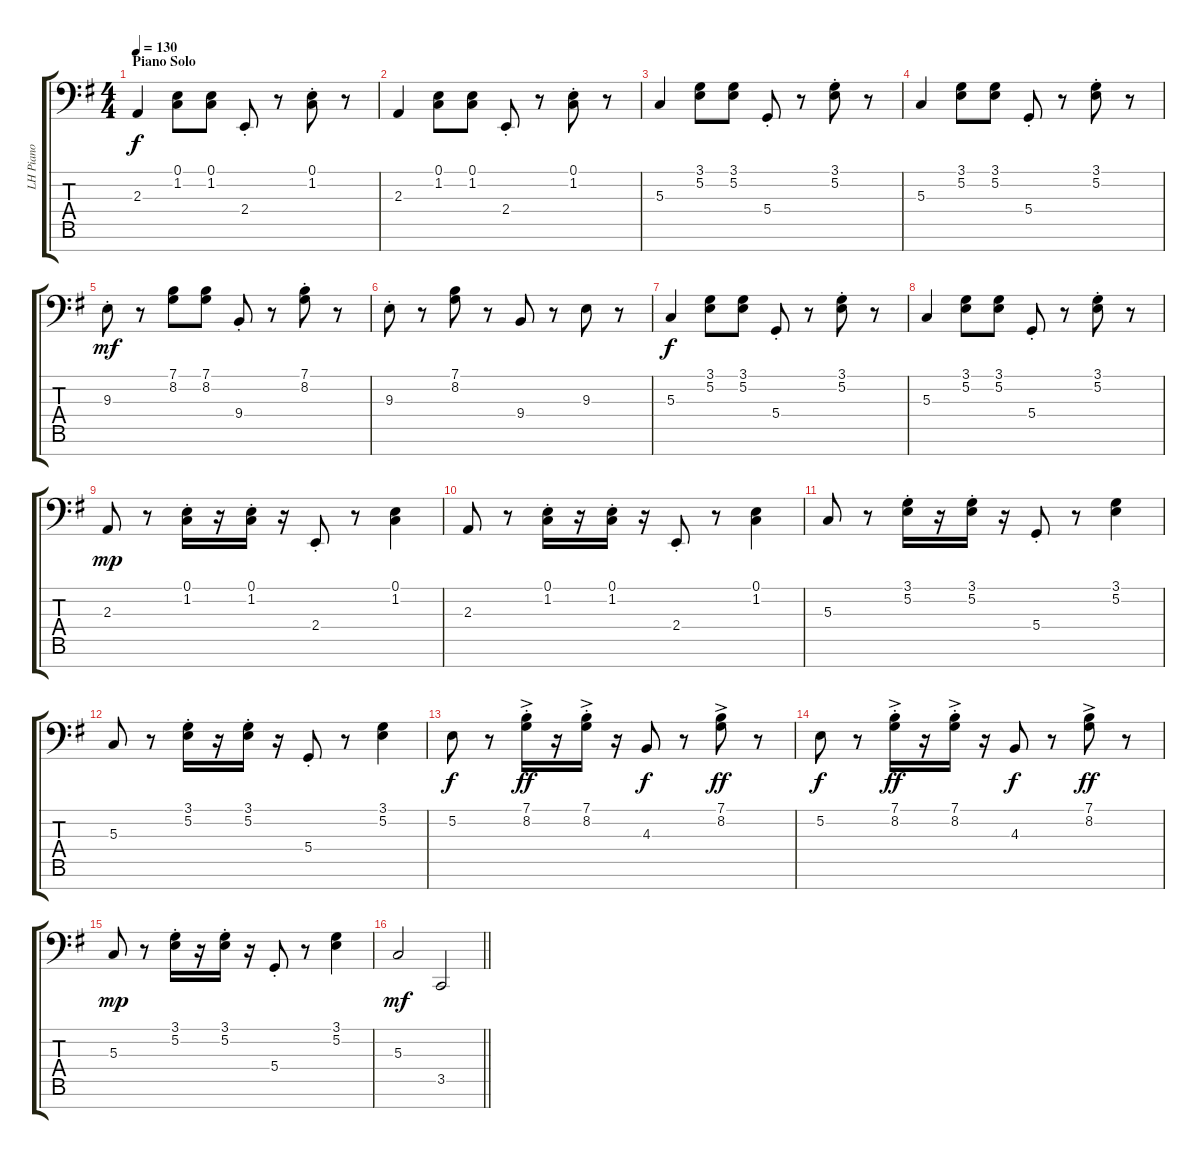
\track ("LH Piano" "LH Piano") {instrument acousticgrandpiano}
\staff {score tabs}
\tuning (E3 B2 G2 D2 A1 E1 A0) {hide}
\ts (4 4)
\section ("" "Piano Solo")
\tempo 130
\clef f4
\ks g
2.3.4{dy f} (0.1 1.2).8 (0.1 1.2).8 2.4{st}.8 r.8 (0.1{st} 1.2{st}).8 r.8 |
2.3.4 (0.1 1.2).8 (0.1 1.2).8 2.4{st}.8 r.8 (0.1{st} 1.2{st}).8 r.8 |
5.3.4 (3.1 5.2).8 (3.1 5.2).8 5.4{st}.8 r.8 (3.1{st} 5.2{st}).8 r.8 |
5.3.4 (3.1 5.2).8 (3.1 5.2).8 5.4{st}.8 r.8 (3.1{st} 5.2{st}).8 r.8 |
9.3{st}.8{dy mf} r.8 (7.1 8.2).8 (7.1 8.2).8 9.4{st}.8 r.8 (7.1{st} 8.2{st}).8 r.8 |
9.3{st}.8 r.8 (7.1 8.2).8 r.8 9.4.8 r.8 9.3.8 r.8 |
5.3.4{dy f} (3.1 5.2).8 (3.1 5.2).8 5.4{st}.8 r.8 (3.1{st} 5.2{st}).8 r.8 |
5.3.4 (3.1 5.2).8 (3.1 5.2).8 5.4{st}.8 r.8 (3.1{st} 5.2{st}).8 r.8 |
2.3.8{dy mp} r.8 (0.1{st} 1.2{st}).16 r.16 (0.1{st} 1.2{st}).16 r.16 2.4{st}.8 r.8 (0.1 1.2).4 |
2.3.8 r.8 (0.1{st} 1.2{st}).16 r.16 (0.1{st} 1.2{st}).16 r.16 2.4{st}.8 r.8 (0.1 1.2).4 |
5.3.8 r.8 (3.1{st} 5.2{st}).16 r.16 (3.1{st} 5.2{st}).16 r.16 5.4{st}.8 r.8 (3.1 5.2).4 |
5.3.8 r.8 (3.1{st} 5.2{st}).16 r.16 (3.1{st} 5.2{st}).16 r.16 5.4{st}.8 r.8 (3.1 5.2).4 |
5.2.8{dy f} r.8 (7.1{ac st} 8.2{ac st}).16{dy ff} r.16 (7.1{ac st} 8.2{ac st}).16 r.16 4.3.8{dy f} r.8 (7.1{ac} 8.2{ac}).8{dy ff} r.8 |
5.2.8{dy f} r.8 (7.1{ac st} 8.2{ac st}).16{dy ff} r.16 (7.1{ac st} 8.2{ac st}).16 r.16 4.3.8{dy f} r.8 (7.1{ac} 8.2{ac}).8{dy ff} r.8 |
5.3.8{dy mp} r.8 (3.1{st} 5.2{st}).16 r.16 (3.1{st} 5.2{st}).16 r.16 5.4{st}.8 r.8 (3.1 5.2).4 |
\barLineRight lightlight
5.3.2{dy mf} 3.5.2
